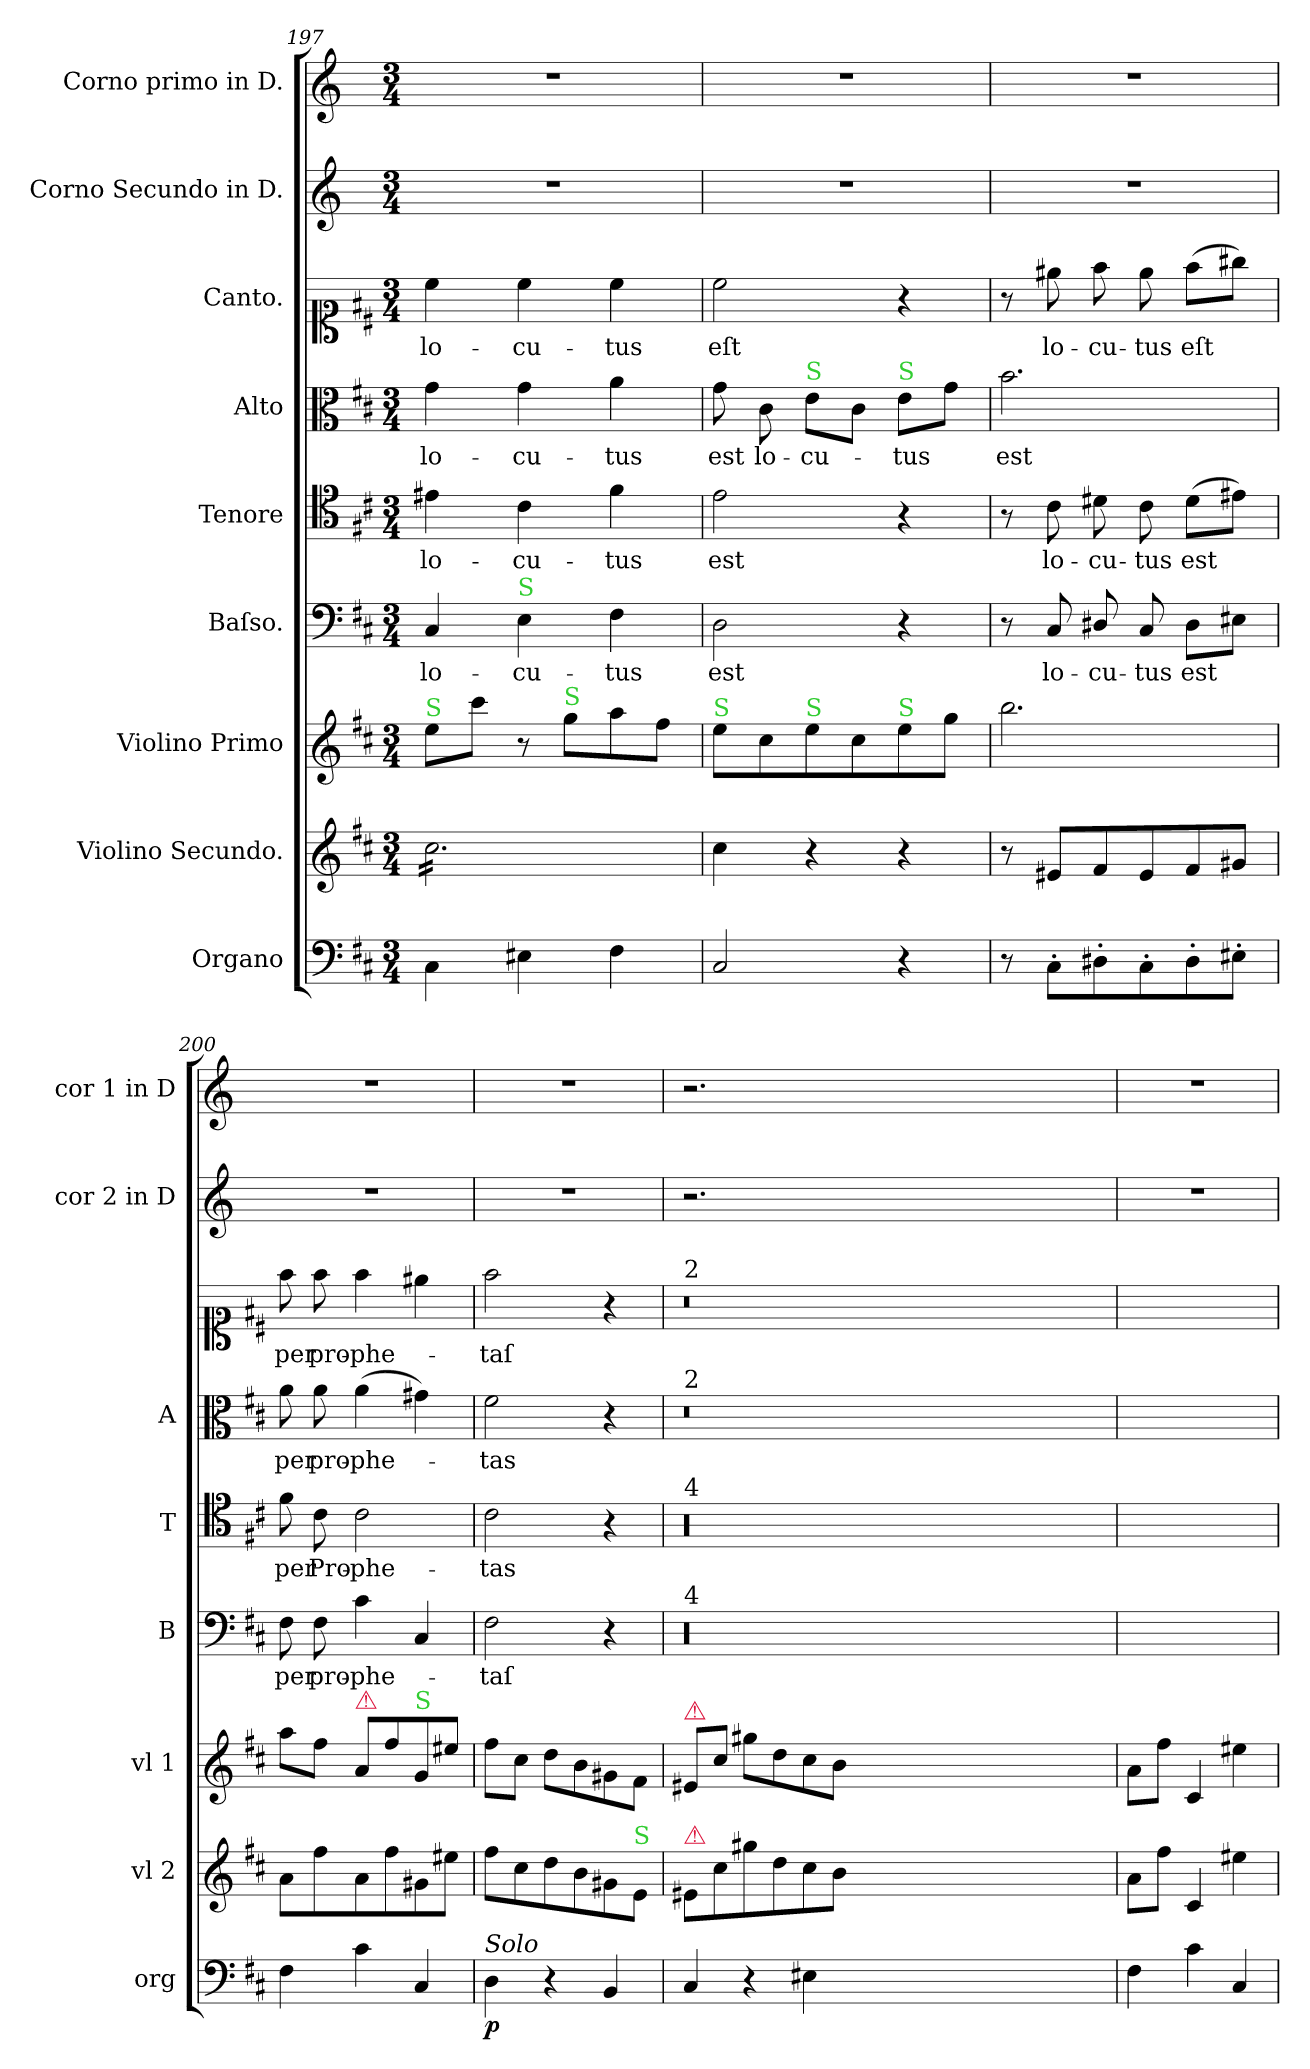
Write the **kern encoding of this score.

**kern	**dynam	**kern	**kern	**kern	**text	**kern	**text	**kern	**text	**kern	**text	**kern	**kern
*part9	*part9	*part8	*part7	*part6	*part6	*part5	*part5	*part4	*part4	*part3	*part3	*part2	*part1
*staff9	*staff9	*staff8	*staff7	*staff6	*staff6	*staff5	*staff5	*staff4	*staff4	*staff3	*staff3	*staff2	*staff1
*I"Organo	*	*I"Violino Secundo.	*I"Violino Primo	*I"Baſso.	*	*I"Tenore	*	*I"Alto	*	*I"Canto.	*	*I"Corno Secundo in D.	*I"Corno primo in D.
*I'org	*	*I'vl 2	*I'vl 1	*I'B	*	*I'T	*	*I'A	*	*	*	*I'cor 2 in D	*I'cor 1 in D
*clefF4	*	*clefG2	*clefG2	*clefF4	*	*clefC4	*	*clefC3	*	*clefC1	*	*clefG2	*clefG2
*	*	*	*	*	*	*	*	*	*	*	*	*ITrd6c10	*ITrd6c10
*k[f#c#]	*	*k[f#c#]	*k[f#c#]	*k[f#c#]	*	*k[f#c#]	*	*k[f#c#]	*	*k[f#c#]	*	*k[f#c#]	*k[f#c#]
*M3/4	*	*M3/4	*M3/4	*M3/4	*	*M3/4	*	*M3/4	*	*M3/4	*	*M3/4	*M3/4
=197	=197	=197	=197	=197	=197	=197	=197	=197	=197	=197	=197	=197	=197
!	!	!	!LO:TX:a:color=limegreen:t=S	!	!	!	!	!	!	!	!	!	!
*	*	*tremolo	*	*	*	*	*	*	*	*	*	*	*
4C#\	.	16cc#\LL	8ee\L	4C#/	lo-	4e#X\	lo-	4g\	lo-	4cc#\	lo-	2.r	2.r
.	.	16cc#\	.	.	.	.	.	.	.	.	.	.	.
.	.	16cc#\	8ccc#\J	.	.	.	.	.	.	.	.	.	.
.	.	16cc#\	.	.	.	.	.	.	.	.	.	.	.
!	!	!	!	!LO:TX:a:color=limegreen:t=S	!	!	!	!	!	!	!	!	!
4E#X\	.	16cc#\	8r	4E\	-cu-	4c#\	-cu-	4g\	-cu-	4cc#\	-cu-	.	.
.	.	16cc#\	.	.	.	.	.	.	.	.	.	.	.
!	!	!	!LO:TX:a:color=limegreen:t=S	!	!	!	!	!	!	!	!	!	!
.	.	16cc#\	8gg\L	.	.	.	.	.	.	.	.	.	.
.	.	16cc#\	.	.	.	.	.	.	.	.	.	.	.
4F#\	.	16cc#\	8aa\	4F#\	-tus	4f#\	-tus	4a\	-tus	4cc#\	-tus	.	.
.	.	16cc#\	.	.	.	.	.	.	.	.	.	.	.
.	.	16cc#\	8ff#\J	.	.	.	.	.	.	.	.	.	.
.	.	16cc#\JJ	.	.	.	.	.	.	.	.	.	.	.
*	*	*Xtremolo	*	*	*	*	*	*	*	*	*	*	*
=198	=198	=198	=198	=198	=198	=198	=198	=198	=198	=198	=198	=198	=198
!	!	!	!LO:TX:a:color=limegreen:t=S	!	!	!	!	!	!	!	!	!	!
2C#/	.	4cc#\	8ee\L	2D\	est	2e\	est	8g\	est	2cc#\	eſt	2.r	2.r
.	.	.	8cc#\	.	.	.	.	8c#\	lo-	.	.	.	.
!	!	!	!	!	!	!	!	!LO:TX:a:color=limegreen:t=S	!	!	!	!	!
!	!	!	!LO:TX:a:color=limegreen:t=S	!	!	!	!	!	!	!	!	!	!
.	.	4r	8ee\	.	.	.	.	8e\L	-cu-	.	.	.	.
.	.	.	8cc#\	.	.	.	.	8c#\J	.	.	.	.	.
!	!	!	!	!	!	!	!	!LO:TX:a:color=limegreen:t=S	!	!	!	!	!
!	!	!	!LO:TX:a:color=limegreen:t=S	!	!	!	!	!	!	!	!	!	!
4r	.	4r	8ee\	4r	.	4r	.	8e\L	-tus	4r	.	.	.
.	.	.	8gg\J	.	.	.	.	8g\J	.	.	.	.	.
=199	=199	=199	=199	=199	=199	=199	=199	=199	=199	=199	=199	=199	=199
8r	.	8r	2.bb\	8r	.	8r	.	2.b\	est	8r	.	2.r	2.r
8C#'\L	.	8e#X/L	.	8C#/	lo-	8c#\	lo-	.	.	8ee#X\	lo-	.	.
8D#X'\	.	8f#/	.	8D#X/	-cu-	8d#X\	-cu-	.	.	8ff#\	-cu-	.	.
8C#'\	.	8e#/	.	8C#/	-tus	8c#\	-tus	.	.	8ee#\	-tus	.	.
8D#'\	.	8f#/	.	8D#\L	est	(8d#\L	est	.	.	(8ff#\L	eſt	.	.
8E#X'\J	.	8g#X/J	.	8E#X\J	.	8e#X\J)	.	.	.	8gg#X\J)	.	.	.
=200	=200	=200	=200	=200	=200	=200	=200	=200	=200	=200	=200	=200	=200
4F#\	.	8a\L	8aa\L	8F#\	per	8f#\	per	8a\	per	8ff#\	per	2.r	2.r
.	.	8ff#\	8ff#\J	8F#\	pro-	8c#\	Pro-	8a\	pro-	8ff#\	pro-	.	.
!	!	!	!LO:TX:a:color=crimson:t=⚠	!	!	!	!	!	!	!	!	!	!
4c#\	.	8a\	8a\L	4c#\	-phe-	2c#\	-phe-	(4a\	-phe-	4ff#\	-phe-	.	.
.	.	8ff#\	8ff#\	.	.	.	.	.	.	.	.	.	.
!	!	!	!LO:TX:a:color=limegreen:t=S	!	!	!	!	!	!	!	!	!	!
4C#/	.	8g#X\	8g/	4C#/	.	.	.	4g#X\)	.	4ee#X\	.	.	.
.	.	8ee#X\J	8ee#X/J	.	.	.	.	.	.	.	.	.	.
=201	=201	=201	=201	=201	=201	=201	=201	=201	=201	=201	=201	=201	=201
!LO:TX:a:i:t=Solo	!	!	!	!	!	!	!	!	!	!	!	!	!
!	!LO:DY:b	!	!	!	!	!	!	!	!	!	!	!	!
4D\	p	8ff#\L	8ff#\L	2F#\	-taſ	2c#\	-tas	2f#\	-tas	2ff#\	-taſ	2.r	2.r
.	.	8cc#\	8cc#\J	.	.	.	.	.	.	.	.	.	.
4r	.	8dd\	8dd\L	.	.	.	.	.	.	.	.	.	.
.	.	8b\	8b\	.	.	.	.	.	.	.	.	.	.
4BB/	.	8g#X\	8g#X\	4r	.	4r	.	4r	.	4r	.	.	.
!	!	!LO:TX:a:color=limegreen:t=S	!	!	!	!	!	!	!	!	!	!	!
.	.	8e\J	8f#\J	.	.	.	.	.	.	.	.	.	.
=202	=202	=202	=202	=202	=202	=202	=202	=202	=202	=202	=202	=202	=202
!	!	!	!	!	!	!	!	!	!	!LO:TX:a:t=2	!	!	!
!	!	!	!	!	!	!	!	!LO:TX:a:t=2	!	!	!	!	!
!	!	!	!	!	!	!LO:TX:a:t=4	!	!	!	!	!	!	!
!	!	!	!	!LO:TX:a:t=4	!	!	!	!	!	!	!	!	!
!	!	!	!LO:TX:a:color=crimson:t=⚠	!	!	!	!	!	!	!	!	!	!
!	!	!LO:TX:a:color=crimson:t=⚠	!	!	!	!	!	!	!	!	!	!	!
!	!	!	!	!LO:N:vis=00	!	!LO:N:vis=00	!	!LO:N:vis=0	!	!LO:N:vis=0	!	!	!
4C#/	.	8e#X/L	8e#X/L	0.r	.	0.r	.	1.r	.	1.r	.	2.r	2.r
.	.	8cc#\	8cc#\J	.	.	.	.	.	.	.	.	.	.
4r	.	8gg#X\	8gg#X\L	.	.	.	.	.	.	.	.	.	.
.	.	8dd\	8dd\	.	.	.	.	.	.	.	.	.	.
4E#X\	.	8cc#\	8cc#\	.	.	.	.	.	.	.	.	.	.
.	.	8b\J	8b\J	.	.	.	.	.	.	.	.	.	.
0ryy	.	0ryy	0ryy	.	.	.	.	.	.	.	.	0ryy	0ryy
.	.	.	.	.	.	.	.	1.ryy	.	1.ryy	.	.	.
4ryy	.	4ryy	4ryy	.	.	.	.	.	.	.	.	4ryy	4ryy
=203	=203	=203	=203	=203	=203	=203	=203	=203	=203	=203	=203	=203	=203
4F#\	.	8a\L	8a\L	2.ryy	.	2.ryy	.	2.ryy	.	2.ryy	.	2.r	2.r
.	.	8ff#\J	8ff#\J	.	.	.	.	.	.	.	.	.	.
4c#\	.	4c#/	4c#/	.	.	.	.	.	.	.	.	.	.
4C#/	.	4ee#X\	4ee#X\	.	.	.	.	.	.	.	.	.	.
=	=	=	=	=	=	=	=	=	=	=	=	=	=
*-	*-	*-	*-	*-	*-	*-	*-	*-	*-	*-	*-	*-	*-
